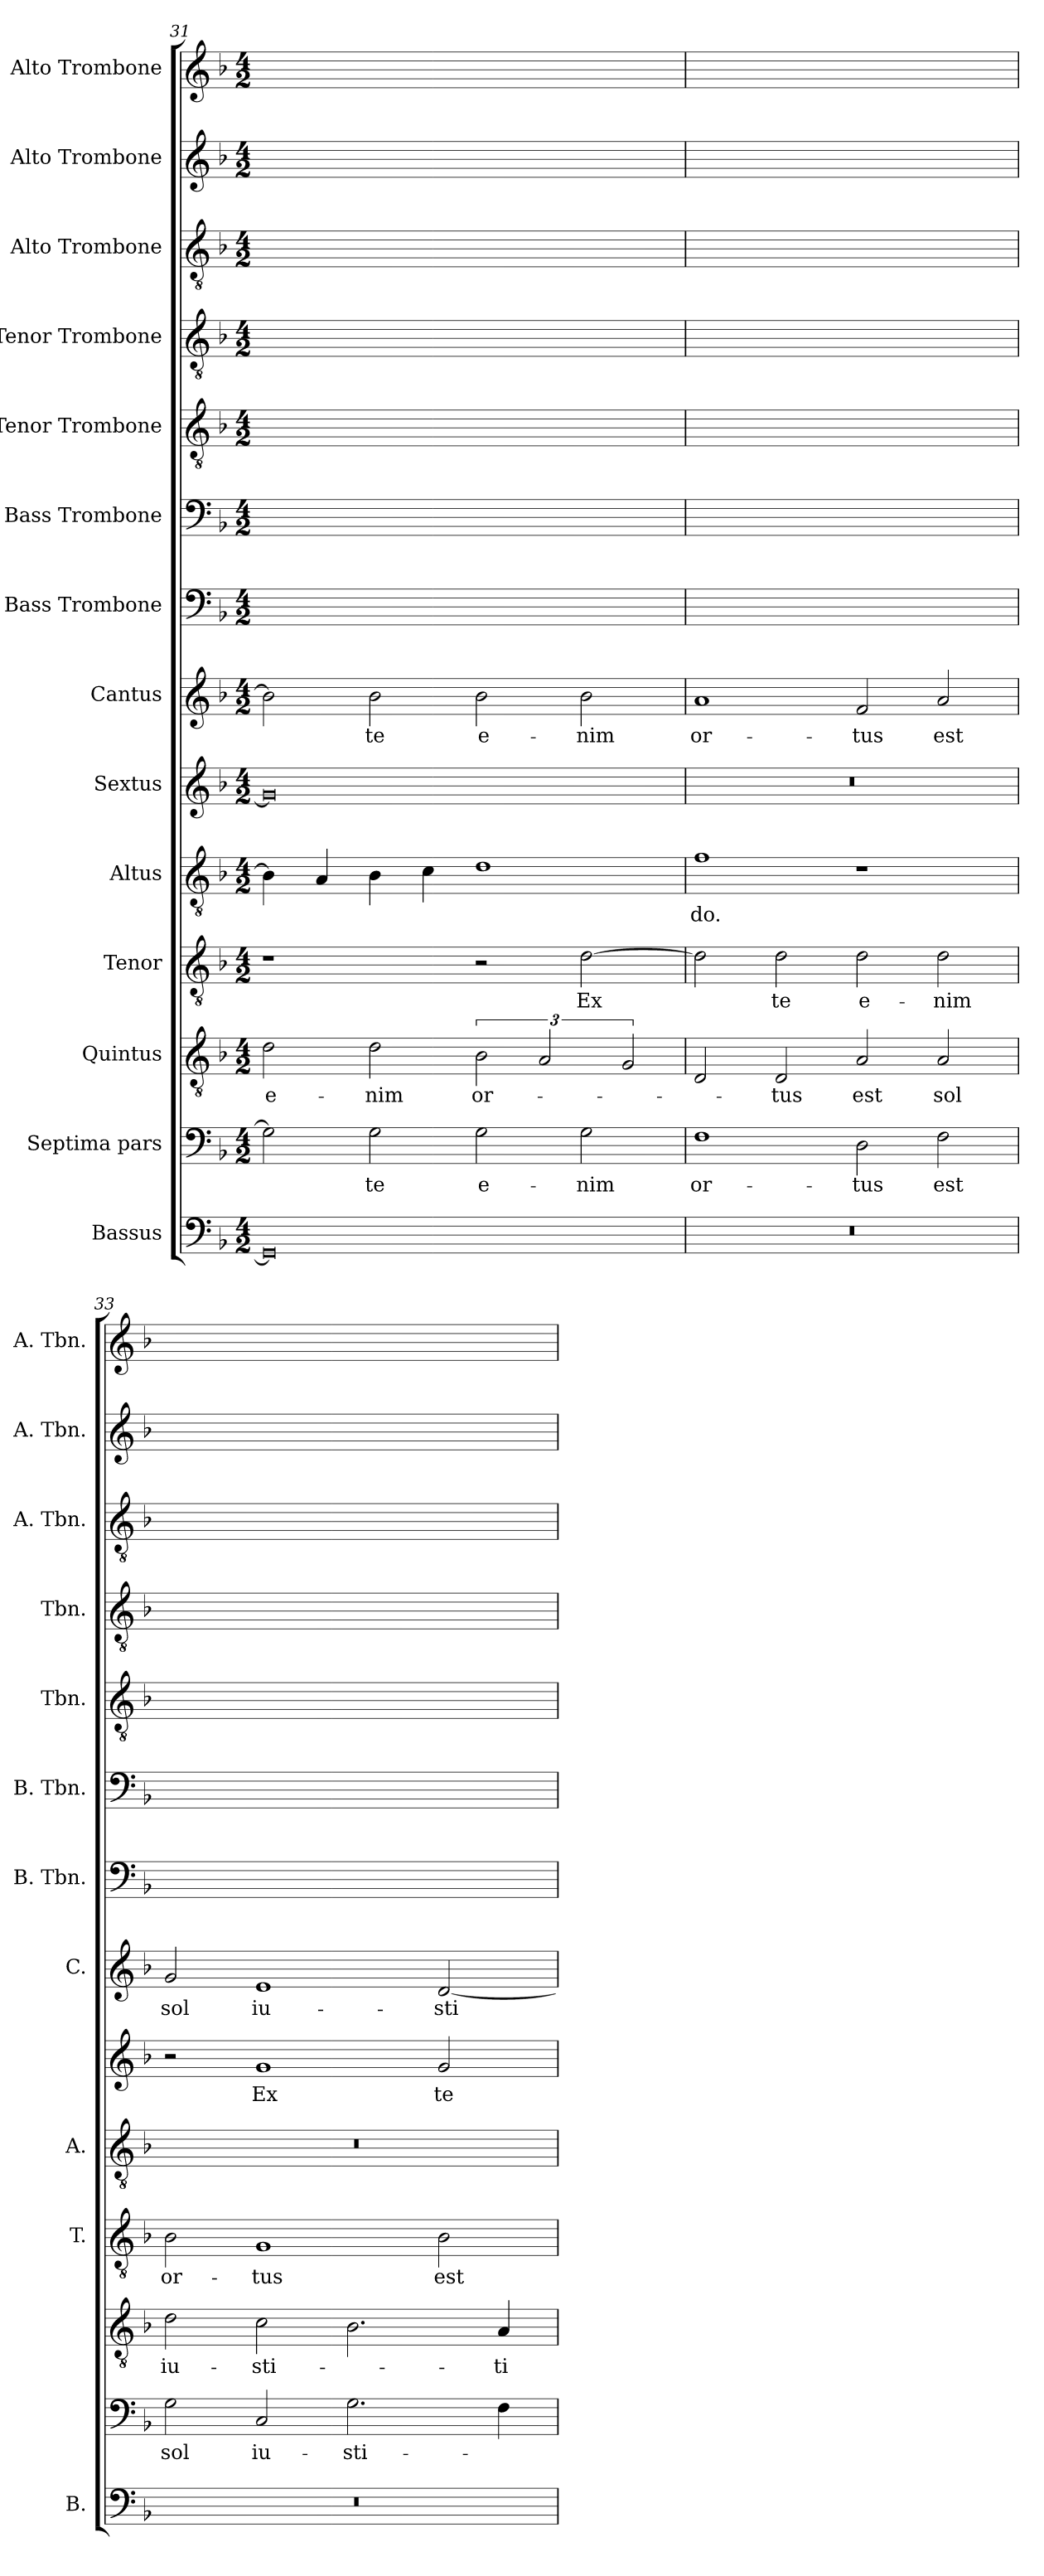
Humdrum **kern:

**kern	**text	**kern	**text	**kern	**text	**kern	**text	**kern	**text	**kern	**text	**kern	**text	**kern	**text	**kern	**text	**kern	**text	**kern	**text	**kern	**text	**kern	**text	**kern	**text
*part14	*part14	*part13	*part13	*part12	*part12	*part11	*part11	*part10	*part10	*part9	*part9	*part8	*part8	*part7	*part7	*part6	*part6	*part5	*part5	*part4	*part4	*part3	*part3	*part2	*part2	*part1	*part1
*staff14	*staff14	*staff13	*staff13	*staff12	*staff12	*staff11	*staff11	*staff10	*staff10	*staff9	*staff9	*staff8	*staff8	*staff7	*staff7	*staff6	*staff6	*staff5	*staff5	*staff4	*staff4	*staff3	*staff3	*staff2	*staff2	*staff1	*staff1
*I"Bassus	*	*I"Septima pars	*	*I"Quintus	*	*I"Tenor	*	*I"Altus	*	*I"Sextus	*	*I"Cantus	*	*I"Bass Trombone	*	*I"Bass Trombone	*	*I"Tenor Trombone	*	*I"Tenor Trombone	*	*I"Alto Trombone	*	*I"Alto Trombone	*	*I"Alto Trombone	*
*I'B.	*	*	*	*	*	*I'T.	*	*I'A.	*	*	*	*I'C.	*	*I'B. Tbn.	*	*I'B. Tbn.	*	*I'Tbn.	*	*I'Tbn.	*	*I'A. Tbn.	*	*I'A. Tbn.	*	*I'A. Tbn.	*
!!LO:PB:g=z
*clefF4	*	*clefF4	*	*clefGv2	*	*clefGv2	*	*clefGv2	*	*clefG2	*	*clefG2	*	*clefF4	*	*clefF4	*	*clefGv2	*	*clefGv2	*	*clefGv2	*	*clefG2	*	*clefG2	*
*	*	*	*	*ITrd7c12	*	*ITrd7c12	*	*ITrd7c12	*	*	*	*	*	*	*	*	*	*	*	*	*	*	*	*	*	*	*
*k[b-]	*	*k[b-]	*	*k[b-]	*	*k[b-]	*	*k[b-]	*	*k[b-]	*	*k[b-]	*	*k[b-]	*	*k[b-]	*	*k[b-]	*	*k[b-]	*	*k[b-]	*	*k[b-]	*	*k[b-]	*
*d:	*	*d:	*	*d:	*	*d:	*	*d:	*	*d:	*	*d:	*	*d:	*	*d:	*	*d:	*	*d:	*	*d:	*	*d:	*	*d:	*
*M4/2	*	*M4/2	*	*M4/2	*	*M4/2	*	*M4/2	*	*M4/2	*	*M4/2	*	*M4/2	*	*M4/2	*	*M4/2	*	*M4/2	*	*M4/2	*	*M4/2	*	*M4/2	*
=31	=31	=31	=31	=31	=31	=31	=31	=31	=31	=31	=31	=31	=31	=31	=31	=31	=31	=31	=31	=31	=31	=31	=31	=31	=31	=31	=31
!	!	!	!	!	!LO:LY:b	!	!	!	!	!	!	!	!	!	!	!	!	!	!	!	!	!	!	!	!	!	!
0GG]	.	2G\]	.	2D\	e-	1r	.	4BB-\]	.	0g]	.	2b-\]	.	0GGyy]	.	2G\yy]	.	2D/yy	e-	1ryy	.	4BB-/yy]	.	0gyy]	.	2b-\yy]	.
.	.	.	.	.	.	.	.	4AA/	.	.	.	.	.	.	.	.	.	.	.	.	.	4AA/yy	.	.	.	.	.
!	!	!	!LO:LY:b	!	!LO:LY:b	!	!	!	!	!	!	!	!LO:LY:b	!	!	!	!	!	!	!	!	!	!	!	!	!	!
.	.	2G\	te	2D\	-nim	.	.	4BB-\	.	.	.	2b-\	te	.	.	2G\yy	te	2D/yy	-nim	.	.	4BB-/yy	.	.	.	2b-\yy	te
.	.	.	.	.	.	.	.	4C\	.	.	.	.	.	.	.	.	.	.	.	.	.	4C/yy	.	.	.	.	.
!	!	!	!LO:LY:b	!	!LO:LY:b	!	!	!	!	!	!	!	!LO:LY:b	!	!	!	!	!	!	!	!	!	!	!	!	!	!
.	.	2G\	e-	3BB-\	or-	2r	.	1D	.	.	.	2b-\	e-	.	.	2G\yy	e-	3BB-/yy	or-	2ryy	.	1Dyy	.	.	.	2b-\yy	e-
.	.	.	.	3AA/	.	.	.	.	.	.	.	.	.	.	.	.	.	3AA/yy	.	.	.	.	.	.	.	.	.
!	!	!	!LO:LY:b	!	!	!	!LO:LY:b	!	!	!	!	!	!LO:LY:b	!	!	!	!	!	!	!	!	!	!	!	!	!	!
.	.	2G\	-nim	.	.	[>2D\	Ex	.	.	.	.	2b-\	-nim	.	.	2G\yy	-nim	.	.	[<2D/yy	Ex	.	.	.	.	2b-\yy	-nim
.	.	.	.	3GG/	.	.	.	.	.	.	.	.	.	.	.	.	.	3GG/yy	.	.	.	.	.	.	.	.	.
=32	=32	=32	=32	=32	=32	=32	=32	=32	=32	=32	=32	=32	=32	=32	=32	=32	=32	=32	=32	=32	=32	=32	=32	=32	=32	=32	=32
!LO:N:vis=1	!	!	!LO:LY:b	!	!	!	!	!	!LO:LY:b	!LO:N:vis=1	!	!	!LO:LY:b	!	!	!	!	!	!	!	!	!	!	!	!	!	!
0r	.	1F	or-	2DD/	.	2D\]	.	1F	-do.	0r	.	1a	or-	0ryy	.	1Fyy	or-	2DD/yy	.	2D/yy]	.	1Fyy	-do.	0ryy	.	1ayy	or-
!	!	!	!	!	!LO:LY:b	!	!LO:LY:b	!	!	!	!	!	!	!	!	!	!	!	!	!	!	!	!	!	!	!	!
.	.	.	.	2DD/	-tus	2D\	te	.	.	.	.	.	.	.	.	.	.	2DD/yy	-tus	2D/yy	te	.	.	.	.	.	.
!	!	!	!LO:LY:b	!	!LO:LY:b	!	!LO:LY:b	!	!	!	!	!	!LO:LY:b	!	!	!	!	!	!	!	!	!	!	!	!	!	!
.	.	2D\	-tus	2AA/	est	2D\	e-	1r	.	.	.	2f/	-tus	.	.	2D\yy	-tus	2AA/yy	est	2D/yy	e-	1ryy	.	.	.	2f/yy	-tus
!	!	!	!LO:LY:b	!	!LO:LY:b	!	!LO:LY:b	!	!	!	!	!	!LO:LY:b	!	!	!	!	!	!	!	!	!	!	!	!	!	!
.	.	2F\	est	2AA/	sol	2D\	-nim	.	.	.	.	2a/	est	.	.	2F\yy	est	2AA/yy	sol	2D/yy	-nim	.	.	.	.	2a/yy	est
=33	=33	=33	=33	=33	=33	=33	=33	=33	=33	=33	=33	=33	=33	=33	=33	=33	=33	=33	=33	=33	=33	=33	=33	=33	=33	=33	=33
!LO:N:vis=1	!	!	!LO:LY:b	!	!LO:LY:b	!	!LO:LY:b	!LO:N:vis=1	!	!	!	!	!LO:LY:b	!	!	!	!	!	!	!	!	!	!	!	!	!	!
0r	.	2G\	sol	2D\	iu-	2BB-\	or-	0r	.	2r	.	2g/	sol	0ryy	.	2G\yy	sol	2D/yy	iu-	2BB-/yy	or-	0ryy	.	2ryy	.	2g/yy	sol
!	!	!	!LO:LY:b	!	!LO:LY:b	!	!LO:LY:b	!	!	!	!LO:LY:b	!	!LO:LY:b	!	!	!	!	!	!	!	!	!	!	!	!	!	!
.	.	2C/	iu-	2C\	-sti-	1GG	-tus	.	.	1g	Ex	1e	iu-	.	.	2C/yy	iu-	2C/yy	-sti-	1GGyy	-tus	.	.	1gyy	Ex	1eyy	iu-
!	!	!	!LO:LY:b	!	!	!	!	!	!	!	!	!	!	!	!	!	!	!	!	!	!	!	!	!	!	!	!
.	.	2.G\	-sti-	2.BB-\	.	.	.	.	.	.	.	.	.	.	.	2.G\yy	-sti-	2.BB-/yy	.	.	.	.	.	.	.	.	.
!	!	!	!	!	!	!	!LO:LY:b	!	!	!	!LO:LY:b	!	!LO:LY:b	!	!	!	!	!	!	!	!	!	!	!	!	!	!
.	.	.	.	.	.	2BB-\	est	.	.	2g/	te	[<2d/	-sti-	.	.	.	.	.	.	2BB-/yy	est	.	.	2g/yy	te	[<2d/yy	-sti-
!	!	!	!	!	!LO:LY:b	!	!	!	!	!	!	!	!	!	!	!	!	!	!	!	!	!	!	!	!	!	!
.	.	4F\	.	4AA/	-ti-	.	.	.	.	.	.	.	.	.	.	4F\yy	.	4AA/yy	-ti-	.	.	.	.	.	.	.	.
=	=	=	=	=	=	=	=	=	=	=	=	=	=	=	=	=	=	=	=	=	=	=	=	=	=	=	=
*-	*-	*-	*-	*-	*-	*-	*-	*-	*-	*-	*-	*-	*-	*-	*-	*-	*-	*-	*-	*-	*-	*-	*-	*-	*-	*-	*-
